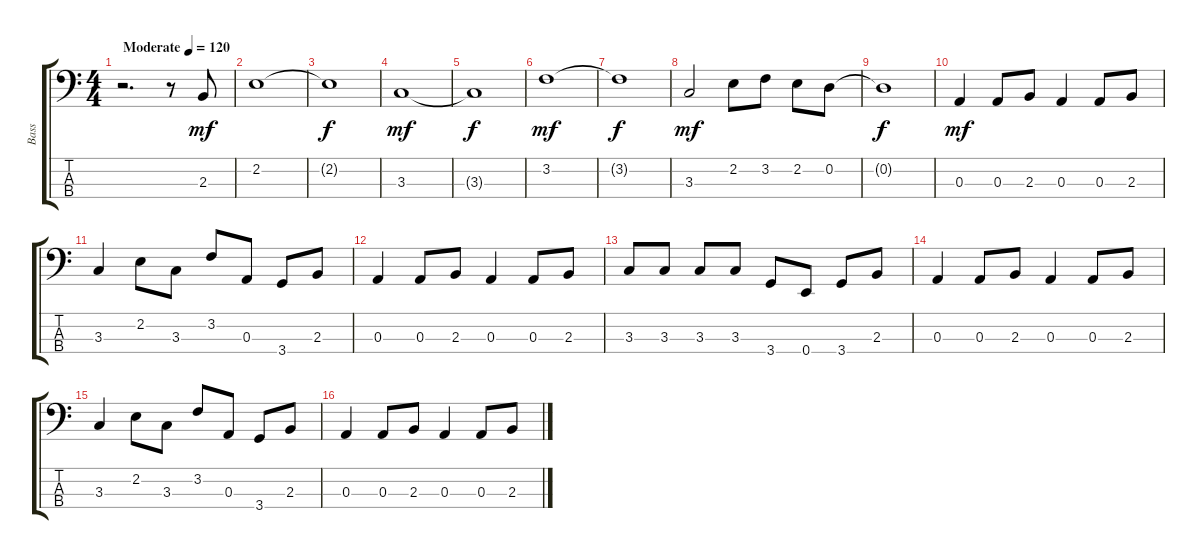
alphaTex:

\track ("Bass" "Bass") {instrument electricbasspick}
\staff {score tabs}
\tuning (G2 D2 A1 E1) {hide}
\ts (4 4)
\tempo (120 "Moderate")
\clef f4
\ks c
r.2{d dy mf instrument electricbasspick} r.8 2.3.8 |
2.2.1 |
2.2{t}.1{dy f} |
3.3.1{dy mf} |
3.3{t}.1{dy f} |
3.2.1{dy mf} |
3.2{t}.1{dy f} |
3.3.2{dy mf} 2.2.8 3.2.8 2.2.8 0.2.8 |
0.2{t}.1{dy f} |
0.3.4{dy mf} 0.3.8 2.3.8 0.3.4 0.3.8 2.3.8 |
3.3.4 2.2.8 3.3.8 3.2.8 0.3.8 3.4.8 2.3.8 |
0.3.4 0.3.8 2.3.8 0.3.4 0.3.8 2.3.8 |
3.3.8 3.3.8 3.3.8 3.3.8 3.4.8 0.4.8 3.4.8 2.3.8 |
0.3.4 0.3.8 2.3.8 0.3.4 0.3.8 2.3.8 |
3.3.4 2.2.8 3.3.8 3.2.8 0.3.8 3.4.8 2.3.8 |
0.3.4 0.3.8 2.3.8 0.3.4 0.3.8 2.3.8
